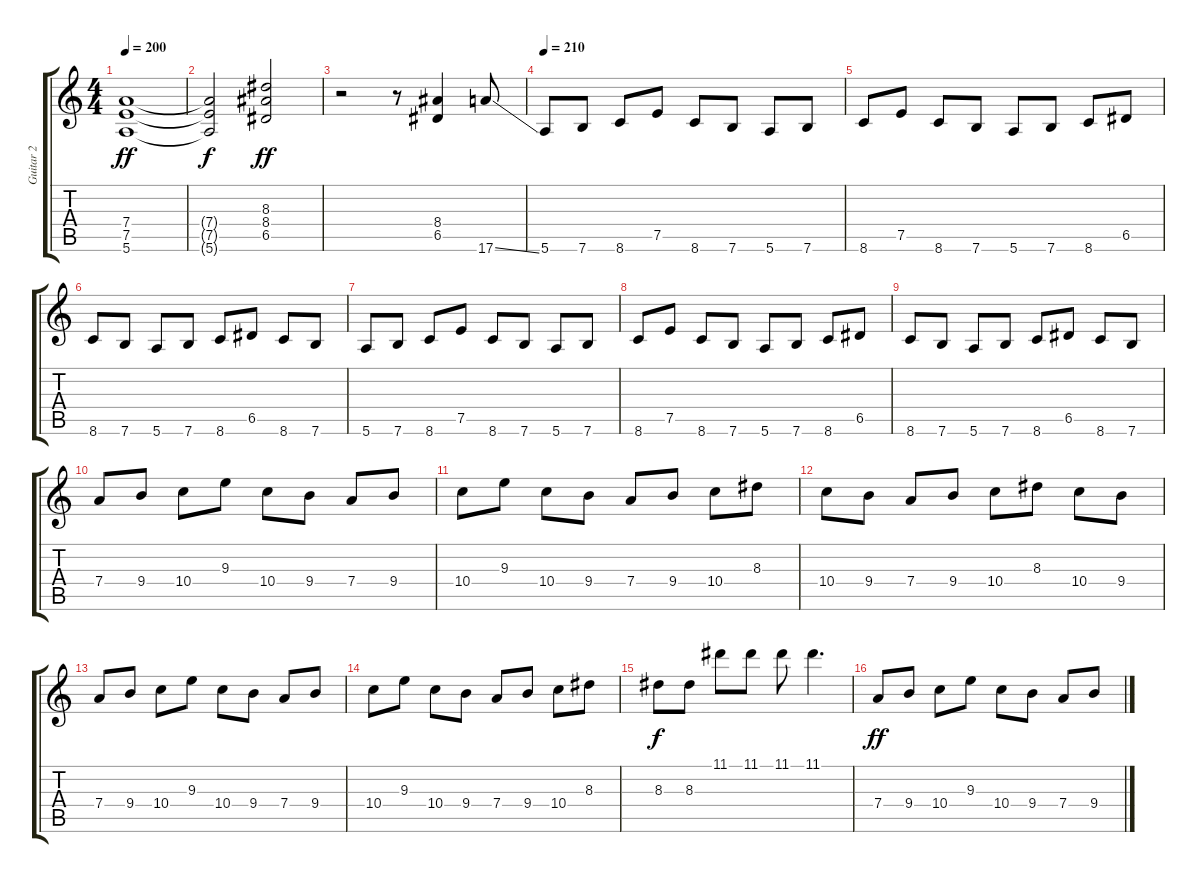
\track ("Guitar 2" "Guitar 2") {instrument distortionguitar}
\staff {score tabs}
\tuning (E4 B3 G3 D3 A2 E2) {hide}
\ts (4 4)
\tempo 200
\clef g2
\ks c
(7.4 7.5 5.6).1{dy ff} |
(7.4{t} 7.5{t} 5.6{t}).2{dy f} (8.3 8.4 6.5).2{dy ff} |
r.2 r.8 (8.4 6.5).4 17.6{ss}.8 |
\tempo 210
5.6.8 7.6.8 8.6.8 7.5.8 8.6.8 7.6.8 5.6.8 7.6.8 |
8.6.8 7.5.8 8.6.8 7.6.8 5.6.8 7.6.8 8.6.8 6.5.8 |
8.6.8 7.6.8 5.6.8 7.6.8 8.6.8 6.5.8 8.6.8 7.6.8 |
5.6.8 7.6.8 8.6.8 7.5.8 8.6.8 7.6.8 5.6.8 7.6.8 |
8.6.8 7.5.8 8.6.8 7.6.8 5.6.8 7.6.8 8.6.8 6.5.8 |
8.6.8 7.6.8 5.6.8 7.6.8 8.6.8 6.5.8 8.6.8 7.6.8 |
7.4.8 9.4.8 10.4.8 9.3.8 10.4.8 9.4.8 7.4.8 9.4.8 |
10.4.8 9.3.8 10.4.8 9.4.8 7.4.8 9.4.8 10.4.8 8.3.8 |
10.4.8 9.4.8 7.4.8 9.4.8 10.4.8 8.3.8 10.4.8 9.4.8 |
7.4.8 9.4.8 10.4.8 9.3.8 10.4.8 9.4.8 7.4.8 9.4.8 |
10.4.8 9.3.8 10.4.8 9.4.8 7.4.8 9.4.8 10.4.8 8.3.8 |
8.3.8{dy f} 8.3.8 11.1.8 11.1.8 11.1.8 11.1.4{d} |
7.4.8{dy ff} 9.4.8 10.4.8 9.3.8 10.4.8 9.4.8 7.4.8 9.4.8
